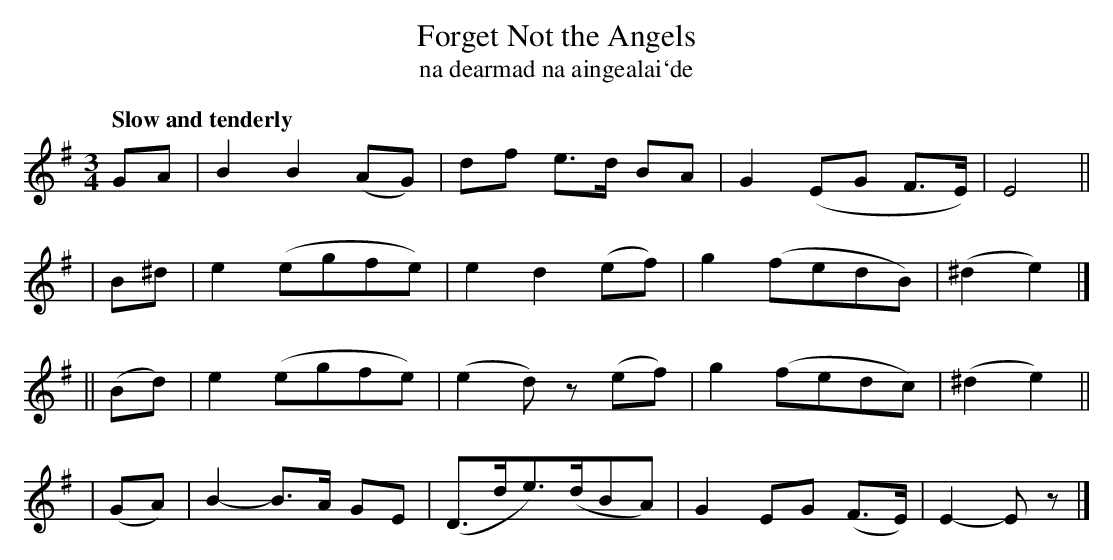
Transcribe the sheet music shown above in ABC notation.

X:1
T: Forget Not the Angels
T: na dearmad na aingealai\`de
Q: "Slow and tenderly"
M: 3/4
L: 1/8
K: Em
   GA  | B2 B2 (AG) | df e>d BA | G2 (EG F>E) | E4 ||
|  B^d | e2 (egfe) | e2 d2 (ef) | g2 (fedB) | (^d2 e2) |]
||(Bd) | e2 (egfe) | (e2 d)z (ef) | g2 (fedc) | (^d2 e2) ||
| (GA) | B2- B>A GE | (D>de>)(dBA) | G2 EG (F>E) | E2- Ez |]
